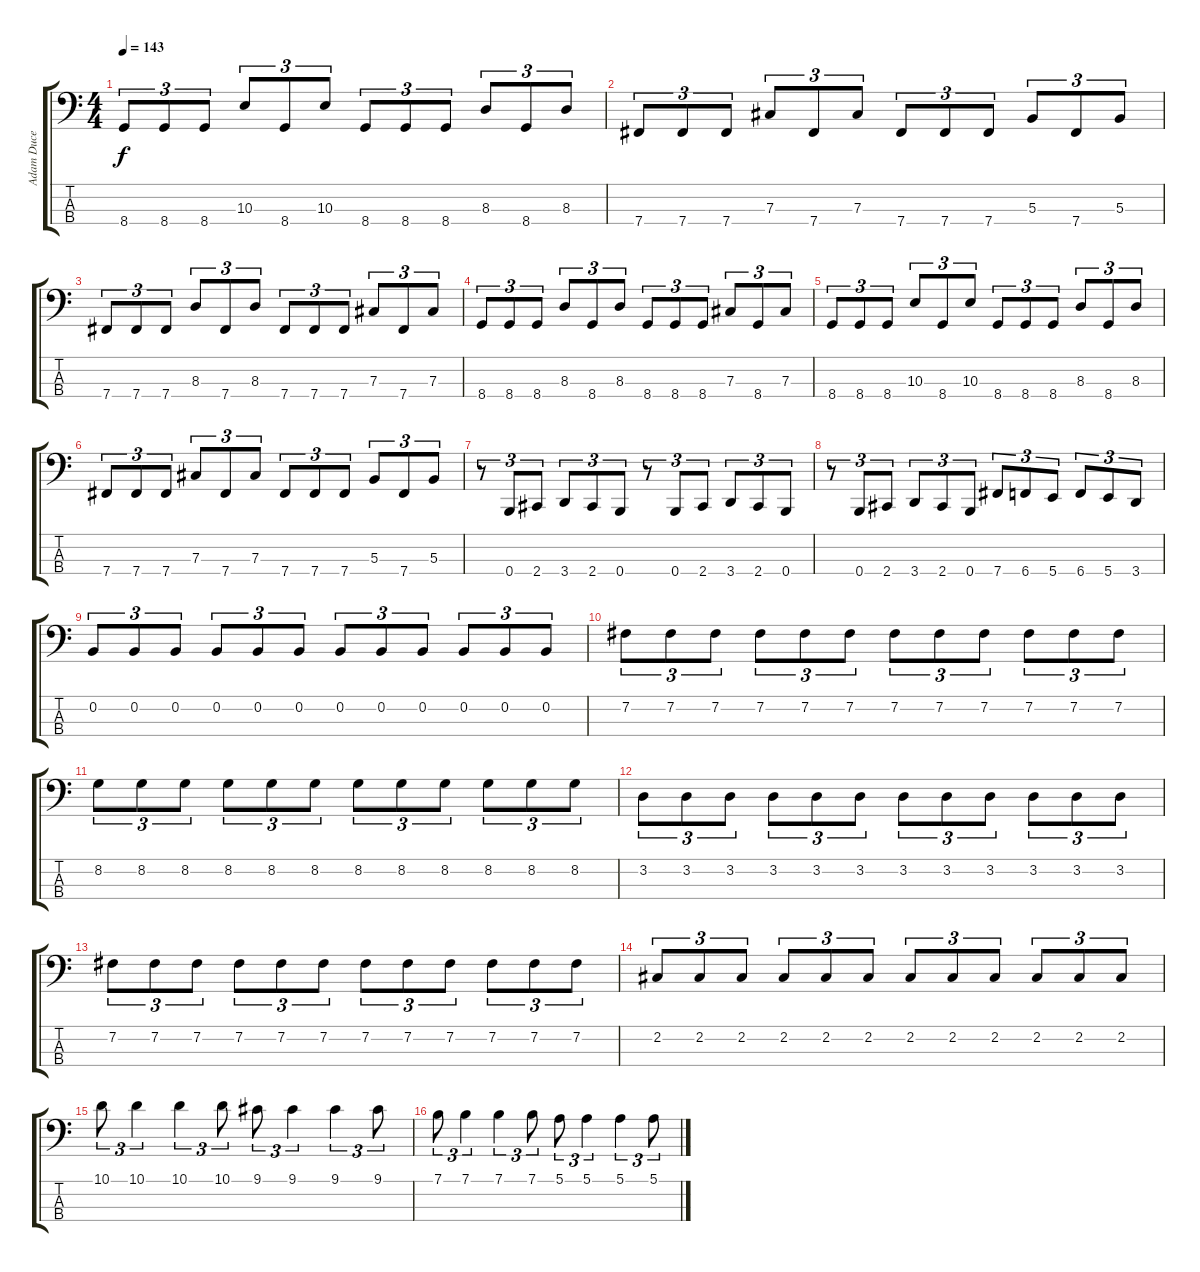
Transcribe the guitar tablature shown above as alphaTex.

\track ("Adam Duce" "Adam Duce") {instrument electricbassfinger}
\staff {score tabs}
\tuning (E2 B1 Gb1 B0) {hide}
\ts (4 4)
\tempo 143
\clef f4
\ks c
8.4.8{tu (3 2) dy f} 8.4.8{tu (3 2)} 8.4.8{tu (3 2)} 10.3.8{tu (3 2)} 8.4.8{tu (3 2)} 10.3.8{tu (3 2)} 8.4.8{tu (3 2)} 8.4.8{tu (3 2)} 8.4.8{tu (3 2)} 8.3.8{tu (3 2)} 8.4.8{tu (3 2)} 8.3.8{tu (3 2)} |
7.4.8{tu (3 2)} 7.4.8{tu (3 2)} 7.4.8{tu (3 2)} 7.3.8{tu (3 2)} 7.4.8{tu (3 2)} 7.3.8{tu (3 2)} 7.4.8{tu (3 2)} 7.4.8{tu (3 2)} 7.4.8{tu (3 2)} 5.3.8{tu (3 2)} 7.4.8{tu (3 2)} 5.3.8{tu (3 2)} |
7.4.8{tu (3 2)} 7.4.8{tu (3 2)} 7.4.8{tu (3 2)} 8.3.8{tu (3 2)} 7.4.8{tu (3 2)} 8.3.8{tu (3 2)} 7.4.8{tu (3 2)} 7.4.8{tu (3 2)} 7.4.8{tu (3 2)} 7.3.8{tu (3 2)} 7.4.8{tu (3 2)} 7.3.8{tu (3 2)} |
8.4.8{tu (3 2)} 8.4.8{tu (3 2)} 8.4.8{tu (3 2)} 8.3.8{tu (3 2)} 8.4.8{tu (3 2)} 8.3.8{tu (3 2)} 8.4.8{tu (3 2)} 8.4.8{tu (3 2)} 8.4.8{tu (3 2)} 7.3.8{tu (3 2)} 8.4.8{tu (3 2)} 7.3.8{tu (3 2)} |
8.4.8{tu (3 2)} 8.4.8{tu (3 2)} 8.4.8{tu (3 2)} 10.3.8{tu (3 2)} 8.4.8{tu (3 2)} 10.3.8{tu (3 2)} 8.4.8{tu (3 2)} 8.4.8{tu (3 2)} 8.4.8{tu (3 2)} 8.3.8{tu (3 2)} 8.4.8{tu (3 2)} 8.3.8{tu (3 2)} |
7.4.8{tu (3 2)} 7.4.8{tu (3 2)} 7.4.8{tu (3 2)} 7.3.8{tu (3 2)} 7.4.8{tu (3 2)} 7.3.8{tu (3 2)} 7.4.8{tu (3 2)} 7.4.8{tu (3 2)} 7.4.8{tu (3 2)} 5.3.8{tu (3 2)} 7.4.8{tu (3 2)} 5.3.8{tu (3 2)} |
r.8{tu (3 2)} 0.4.8{tu (3 2)} 2.4.8{tu (3 2)} 3.4.8{tu (3 2)} 2.4.8{tu (3 2)} 0.4.8{tu (3 2)} r.8{tu (3 2)} 0.4.8{tu (3 2)} 2.4.8{tu (3 2)} 3.4.8{tu (3 2)} 2.4.8{tu (3 2)} 0.4.8{tu (3 2)} |
r.8{tu (3 2)} 0.4.8{tu (3 2)} 2.4.8{tu (3 2)} 3.4.8{tu (3 2)} 2.4.8{tu (3 2)} 0.4.8{tu (3 2)} 7.4.8{tu (3 2)} 6.4.8{tu (3 2)} 5.4.8{tu (3 2)} 6.4.8{tu (3 2)} 5.4.8{tu (3 2)} 3.4.8{tu (3 2)} |
0.2.8{tu (3 2)} 0.2.8{tu (3 2)} 0.2.8{tu (3 2)} 0.2.8{tu (3 2)} 0.2.8{tu (3 2)} 0.2.8{tu (3 2)} 0.2.8{tu (3 2)} 0.2.8{tu (3 2)} 0.2.8{tu (3 2)} 0.2.8{tu (3 2)} 0.2.8{tu (3 2)} 0.2.8{tu (3 2)} |
7.2.8{tu (3 2)} 7.2.8{tu (3 2)} 7.2.8{tu (3 2)} 7.2.8{tu (3 2)} 7.2.8{tu (3 2)} 7.2.8{tu (3 2)} 7.2.8{tu (3 2)} 7.2.8{tu (3 2)} 7.2.8{tu (3 2)} 7.2.8{tu (3 2)} 7.2.8{tu (3 2)} 7.2.8{tu (3 2)} |
8.2.8{tu (3 2)} 8.2.8{tu (3 2)} 8.2.8{tu (3 2)} 8.2.8{tu (3 2)} 8.2.8{tu (3 2)} 8.2.8{tu (3 2)} 8.2.8{tu (3 2)} 8.2.8{tu (3 2)} 8.2.8{tu (3 2)} 8.2.8{tu (3 2)} 8.2.8{tu (3 2)} 8.2.8{tu (3 2)} |
3.2.8{tu (3 2)} 3.2.8{tu (3 2)} 3.2.8{tu (3 2)} 3.2.8{tu (3 2)} 3.2.8{tu (3 2)} 3.2.8{tu (3 2)} 3.2.8{tu (3 2)} 3.2.8{tu (3 2)} 3.2.8{tu (3 2)} 3.2.8{tu (3 2)} 3.2.8{tu (3 2)} 3.2.8{tu (3 2)} |
7.2.8{tu (3 2)} 7.2.8{tu (3 2)} 7.2.8{tu (3 2)} 7.2.8{tu (3 2)} 7.2.8{tu (3 2)} 7.2.8{tu (3 2)} 7.2.8{tu (3 2)} 7.2.8{tu (3 2)} 7.2.8{tu (3 2)} 7.2.8{tu (3 2)} 7.2.8{tu (3 2)} 7.2.8{tu (3 2)} |
2.2.8{tu (3 2)} 2.2.8{tu (3 2)} 2.2.8{tu (3 2)} 2.2.8{tu (3 2)} 2.2.8{tu (3 2)} 2.2.8{tu (3 2)} 2.2.8{tu (3 2)} 2.2.8{tu (3 2)} 2.2.8{tu (3 2)} 2.2.8{tu (3 2)} 2.2.8{tu (3 2)} 2.2.8{tu (3 2)} |
10.1.8{tu (3 2)} 10.1.4{tu (3 2)} 10.1.4{tu (3 2)} 10.1.8{tu (3 2)} 9.1.8{tu (3 2)} 9.1.4{tu (3 2)} 9.1.4{tu (3 2)} 9.1.8{tu (3 2)} |
7.1.8{tu (3 2)} 7.1.4{tu (3 2)} 7.1.4{tu (3 2)} 7.1.8{tu (3 2)} 5.1.8{tu (3 2)} 5.1.4{tu (3 2)} 5.1.4{tu (3 2)} 5.1.8{tu (3 2)}
